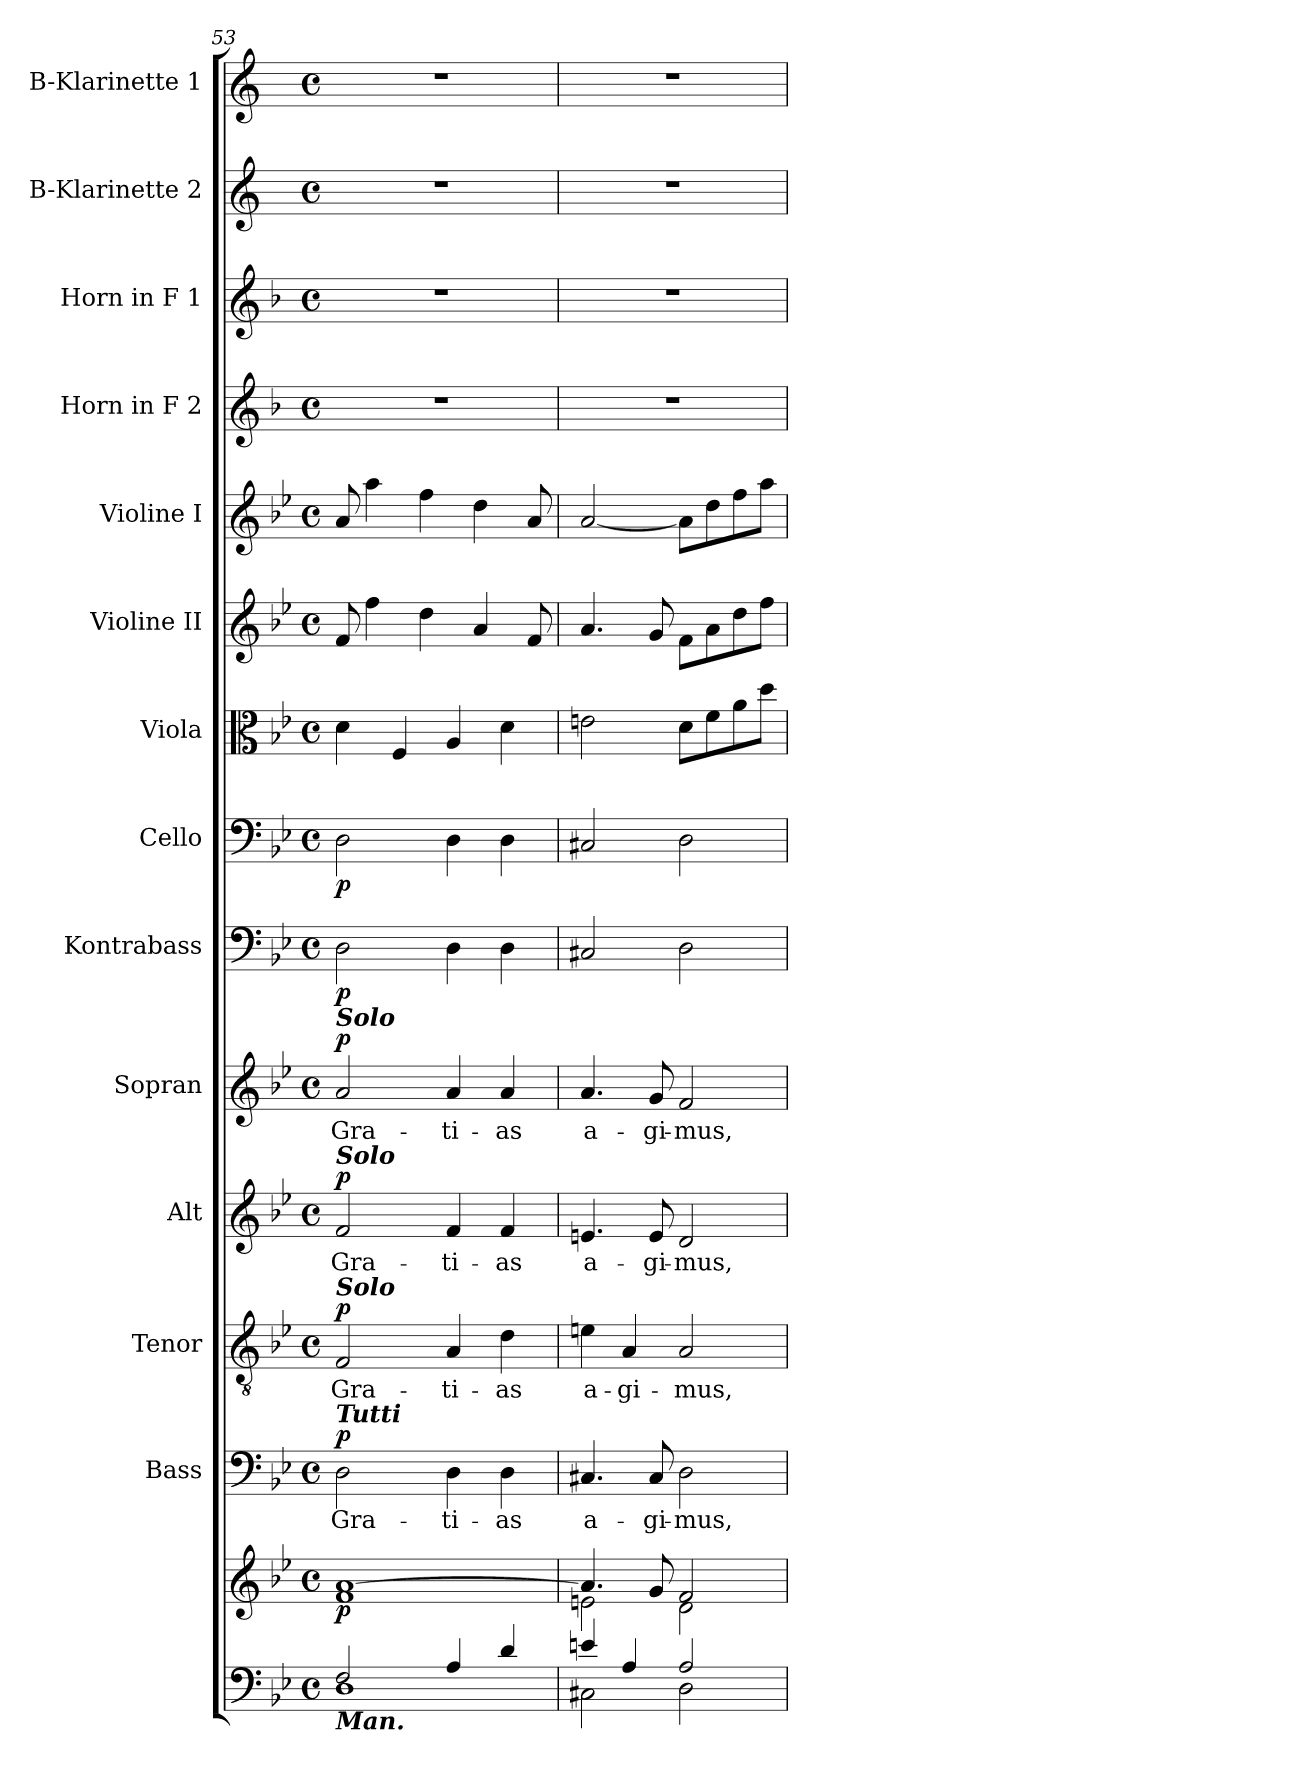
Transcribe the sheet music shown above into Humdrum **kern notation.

**kern	**kern	**dynam	**kern	**text	**dynam	**kern	**text	**dynam	**kern	**text	**dynam	**kern	**text	**dynam	**kern	**dynam	**kern	**dynam	**kern	**kern	**kern	**kern	**kern	**kern	**kern
*part14	*part14	*part14	*part13	*part13	*part13	*part12	*part12	*part12	*part11	*part11	*part11	*part10	*part10	*part10	*part9	*part9	*part8	*part8	*part7	*part6	*part5	*part4	*part3	*part2	*part1
*staff15	*staff14	*staff14/15	*staff13	*staff13	*staff13	*staff12	*staff12	*staff12	*staff11	*staff11	*staff11	*staff10	*staff10	*staff10	*staff9	*staff9	*staff8	*staff8	*staff7	*staff6	*staff5	*staff4	*staff3	*staff2	*staff1
*	*	*	*I"Bass	*	*	*I"Tenor	*	*	*I"Alt	*	*	*I"Sopran	*	*	*I"Kontrabass	*	*I"Cello	*	*I"Viola	*I"Violine II	*I"Violine I	*I"Horn in F 2	*I"Horn in F 1	*I"B-Klarinette 2	*I"B-Klarinette 1
*	*	*	*I'B.	*	*	*I'T.	*	*	*I'A.	*	*	*I'S.	*	*	*I'Kb.	*	*	*	*I'Vla.	*I'Vl. II	*I'Vl. I	*	*	*I'B Kl. 2	*I'B Kl. 1
*clefF4	*clefG2	*	*clefF4	*	*	*clefGv2	*	*	*clefG2	*	*	*clefG2	*	*	*clefF4	*	*clefF4	*	*clefC3	*clefG2	*clefG2	*clefG2	*clefG2	*clefG2	*clefG2
*	*	*	*	*	*	*	*	*	*	*	*	*	*	*	*ITrd7c12	*	*	*	*	*	*	*ITrd4c7	*ITrd4c7	*ITrd1c2	*ITrd1c2
*k[b-e-]	*k[b-e-]	*	*k[b-e-]	*	*	*k[b-e-]	*	*	*k[b-e-]	*	*	*k[b-e-]	*	*	*k[b-e-]	*	*k[b-e-]	*	*k[b-e-]	*k[b-e-]	*k[b-e-]	*k[b-e-]	*k[b-e-]	*k[b-e-]	*k[b-e-]
*B-:	*B-:	*	*B-:	*	*	*B-:	*	*	*B-:	*	*	*B-:	*	*	*B-:	*	*B-:	*	*B-:	*B-:	*B-:	*B-:	*B-:	*B-:	*B-:
*M4/4	*M4/4	*	*M4/4	*	*	*M4/4	*	*	*M4/4	*	*	*M4/4	*	*	*M4/4	*	*M4/4	*	*M4/4	*M4/4	*M4/4	*M4/4	*M4/4	*M4/4	*M4/4
*met(c)	*met(c)	*	*met(c)	*	*	*met(c)	*	*	*met(c)	*	*	*met(c)	*	*	*met(c)	*	*met(c)	*	*met(c)	*met(c)	*met(c)	*met(c)	*met(c)	*met(c)	*met(c)
=53	=53	=53	=53	=53	=53	=53	=53	=53	=53	=53	=53	=53	=53	=53	=53	=53	=53	=53	=53	=53	=53	=53	=53	=53	=53
*^	*^	*	*	*	*	*	*	*	*	*	*	*	*	*	*	*	*	*	*	*	*	*	*	*	*
!	!	!	!	!	!	!	!	!	!	!	!	!	!	!LO:TX:a:Bi:t=Solo	!	!	!	!	!	!	!	!	!	!	!	!	!
!	!	!	!	!	!	!	!	!	!	!	!LO:TX:a:Bi:t=Solo	!	!	!	!	!	!	!	!	!	!	!	!	!	!	!	!
!	!	!	!	!	!	!	!	!LO:TX:a:Bi:t=Solo	!	!	!	!	!	!	!	!	!	!	!	!	!	!	!	!	!	!	!
!	!	!	!	!	!LO:TX:a:Bi:t=Tutti	!	!	!	!	!	!	!	!	!	!	!	!	!	!	!	!	!	!	!	!	!	!
!LO:TX:b:Bi:t=Man.	!	!	!	!	!	!	!	!	!	!	!	!	!	!	!	!	!	!	!	!	!	!	!	!	!	!	!
!	!	!	!	!LO:DY:b	!	!LO:LY:b	!LO:DY:a	!	!LO:LY:b	!LO:DY:a	!	!LO:LY:b	!LO:DY:a	!	!LO:LY:b	!LO:DY:a	!	!LO:DY:b	!	!LO:DY:b	!	!	!	!	!	!	!
2F/	1D	[>1a	1f	p	2D\	Gra-	p	2F/	Gra-	p	2f/	Gra-	p	2a/	Gra-	p	2DD\	p	2D\	p	4d\	8f/	8a/	1r	1r	1r	1r
.	.	.	.	.	.	.	.	.	.	.	.	.	.	.	.	.	.	.	.	.	.	4ff\	4aa\	.	.	.	.
.	.	.	.	.	.	.	.	.	.	.	.	.	.	.	.	.	.	.	.	.	4F/	.	.	.	.	.	.
.	.	.	.	.	.	.	.	.	.	.	.	.	.	.	.	.	.	.	.	.	.	4dd\	4ff\	.	.	.	.
!	!	!	!	!	!	!LO:LY:b	!	!	!LO:LY:b	!	!	!LO:LY:b	!	!	!LO:LY:b	!	!	!	!	!	!	!	!	!	!	!	!
4A/	.	.	.	.	4D\	-ti-	.	4A/	-ti-	.	4f/	-ti-	.	4a/	-ti-	.	4DD\	.	4D\	.	4A/	.	.	.	.	.	.
.	.	.	.	.	.	.	.	.	.	.	.	.	.	.	.	.	.	.	.	.	.	4a/	4dd\	.	.	.	.
!	!	!	!	!	!	!LO:LY:b	!	!	!LO:LY:b	!	!	!LO:LY:b	!	!	!LO:LY:b	!	!	!	!	!	!	!	!	!	!	!	!
4d/	.	.	.	.	4D\	-as	.	4d\	-as	.	4f/	-as	.	4a/	-as	.	4DD\	.	4D\	.	4d\	.	.	.	.	.	.
.	.	.	.	.	.	.	.	.	.	.	.	.	.	.	.	.	.	.	.	.	.	8f/	8a/	.	.	.	.
=54	=54	=54	=54	=54	=54	=54	=54	=54	=54	=54	=54	=54	=54	=54	=54	=54	=54	=54	=54	=54	=54	=54	=54	=54	=54	=54	=54
!	!	!	!	!	!	!LO:LY:b	!	!	!LO:LY:b	!	!	!LO:LY:b	!	!	!LO:LY:b	!	!	!	!	!	!	!	!	!	!	!	!
4en/	2C#X\	4.a/]	2en\	.	4.C#X/	a-	.	4en\	a-	.	4.en/	a-	.	4.a/	a-	.	2CC#X/	.	2C#X/	.	2en\	4.a/	[2a/	1r	1r	1r	1r
!	!	!	!	!	!	!	!	!	!LO:LY:b	!	!	!	!	!	!	!	!	!	!	!	!	!	!	!	!	!	!
4A/	.	.	.	.	.	.	.	4A/	-gi-	.	.	.	.	.	.	.	.	.	.	.	.	.	.	.	.	.	.
!	!	!	!	!	!	!LO:LY:b	!	!	!	!	!	!LO:LY:b	!	!	!LO:LY:b	!	!	!	!	!	!	!	!	!	!	!	!
.	.	8g/	.	.	8C#/	-gi-	.	.	.	.	8e/	-gi-	.	8g/	-gi-	.	.	.	.	.	.	8g/	.	.	.	.	.
!	!	!	!	!	!	!LO:LY:b	!	!	!LO:LY:b	!	!	!LO:LY:b	!	!	!LO:LY:b	!	!	!	!	!	!	!	!	!	!	!	!
2A/	2D\	2f/	2d\	.	2D\	-mus,	.	2A/	-mus,	.	2d/	-mus,	.	2f/	-mus,	.	2DD\	.	2D\	.	8d\L	8f\L	8a\L]	.	.	.	.
.	.	.	.	.	.	.	.	.	.	.	.	.	.	.	.	.	.	.	.	.	8f\	8a\	8dd\	.	.	.	.
.	.	.	.	.	.	.	.	.	.	.	.	.	.	.	.	.	.	.	.	.	8a\	8dd\	8ff\	.	.	.	.
.	.	.	.	.	.	.	.	.	.	.	.	.	.	.	.	.	.	.	.	.	8dd\J	8ff\J	8aa\J	.	.	.	.
*v	*v	*	*	*	*	*	*	*	*	*	*	*	*	*	*	*	*	*	*	*	*	*	*	*	*	*	*
*	*v	*v	*	*	*	*	*	*	*	*	*	*	*	*	*	*	*	*	*	*	*	*	*	*	*	*
=	=	=	=	=	=	=	=	=	=	=	=	=	=	=	=	=	=	=	=	=	=	=	=	=	=
*-	*-	*-	*-	*-	*-	*-	*-	*-	*-	*-	*-	*-	*-	*-	*-	*-	*-	*-	*-	*-	*-	*-	*-	*-	*-
